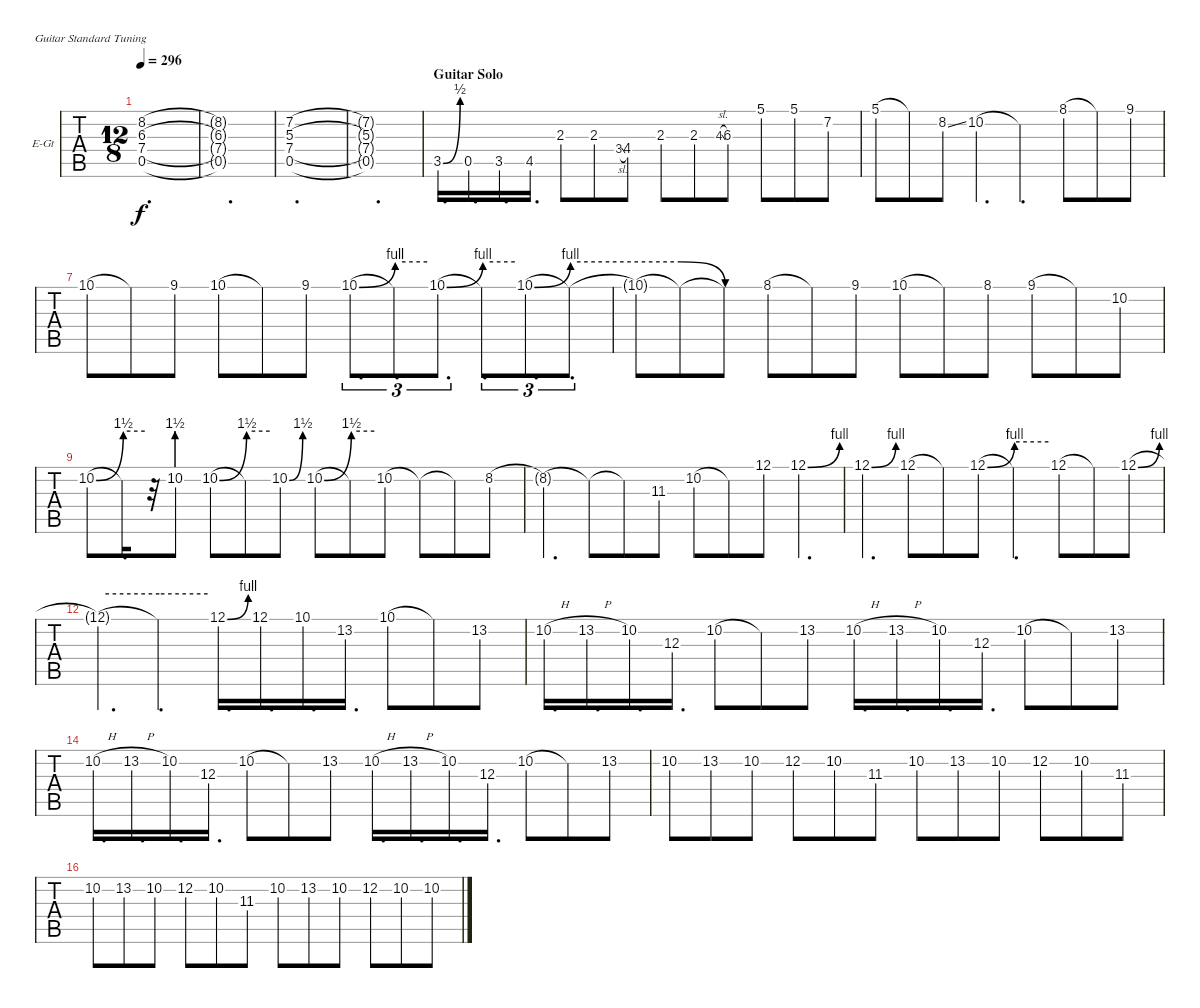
\bracketExtendMode nobrackets
\firstSystemTrackNameOrientation horizontal
\otherSystemsTrackNameOrientation horizontal
\defaultBarNumberDisplay FirstOfSystem
\track ("Guitar I" "E-Gt") {instrument overdrivenguitar}
\staff {tabs}
\tuning (E4 B3 G3 D3 A2 E2)
\ts (12 8)
\tempo 296
\clef g2
\ks c
(8.2 6.3 7.4 0.5).1{d dy f} |
(8.2{t} 6.3{t} 7.4{t} 0.5{t}).1{d} |
(7.2 5.3 7.4 0.5).1{d} |
(7.2{t} 5.3{t} 7.4{t} 0.5{t}).1{d} |
\section ("" "Guitar Solo")
3.5{be (bend 0 0 60 2)}.16{d} 0.5.16{d} 3.5.16{d} 4.5.16{d} 2.3.8 2.3.8 3.4{sl}.8{gr} 4.4.8 2.3.8 2.3.8 4.3{sl}.8{gr} 6.3.8 5.1.8 5.1.8 7.2.8 |
5.1.8 5.1{t}.8 8.2{ss}.8 10.2.4{d} 10.2{t}.4{d} 8.1.8 8.1{t}.8 9.1.8 |
10.1.8 10.1{t}.8 9.1.8 10.1.8 10.1{t}.8 9.1.8 10.1{be (bend 0 0 60 4)}.8{d tu (3 2)} 10.1{be (hold 0 4 60 4) t}.8{d tu (3 2)} 10.1{be (bend 0 0 60 4)}.8{d tu (3 2)} 10.1{be (hold 0 4 60 4) t}.8{d tu (3 2)} 10.1{be (bend 0 0 60 4)}.8{d tu (3 2)} 10.1{be (hold 0 4 60 4) t}.8{d tu (3 2)} |
10.1{t}.8 10.1{be (prebendrelease 0 4 60 0) t}.8 10.1{be (hold 0 0 60 0) t}.8 8.1.8 8.1{t}.8 9.1.8 10.1.8 10.1{t}.8 8.1.8 9.1.8 9.1{t}.8 10.2.8 |
10.2{be (bend 0 0 60 6)}.8 10.2{be (hold 0 6 60 6) t}.16{d} r.32 10.2{be (prebend 0 6 60 6)}.8 10.2{be (bend 0 0 60 6)}.8 10.2{be (hold 0 6 60 6) t}.8 10.2{be (bend 0 0 60 6)}.8 10.2{be (bend 0 0 60 6)}.8 10.2{be (hold 0 6 60 6) t}.8 10.2.8 10.2{t}.8 10.2{t}.8 8.2.8 |
8.2{t}.4{d} 8.2{t}.8 8.2{t}.8 11.3.8 10.2.8 10.2{t}.8 12.1.8 12.1{be (bend 0 0 60 4)}.4{d} |
12.1{be (bend 0 0 60 4)}.4{d} 12.1.8 12.1{t}.8 12.1{be (bend 0 0 60 4)}.8 12.1{be (hold 0 4 60 4) t}.4{d} 12.1.8 12.1{t}.8 12.1{be (bend 0 0 60 4)}.8 |
12.1{be (hold 0 4 60 4) t}.4{d} 12.1{be (hold 0 4 60 4) t}.4{d} 12.1{be (bend 0 0 60 4)}.16{d} 12.1.16{d} 10.1.16{d} 13.2.16{d} 10.1.8 10.1{t}.8 13.2.8 |
10.2{h}.16{d} 13.2{h}.16{d} 10.2.16{d} 12.3.16{d} 10.2.8 10.2{t}.8 13.2.8 10.2{h}.16{d} 13.2{h}.16{d} 10.2.16{d} 12.3.16{d} 10.2.8 10.2{t}.8 13.2.8 |
10.2{h}.16{d} 13.2{h}.16{d} 10.2.16{d} 12.3.16{d} 10.2.8 10.2{t}.8 13.2.8 10.2{h}.16{d} 13.2{h}.16{d} 10.2.16{d} 12.3.16{d} 10.2.8 10.2{t}.8 13.2.8 |
10.2.8 13.2.8 10.2.8 12.2.8 10.2.8 11.3.8 10.2.8 13.2.8 10.2.8 12.2.8 10.2.8 11.3.8 |
10.2.8 13.2.8 10.2.8 12.2.8 10.2.8 11.3.8 10.2.8 13.2.8 10.2.8 12.2.8 10.2.8 10.2.8
